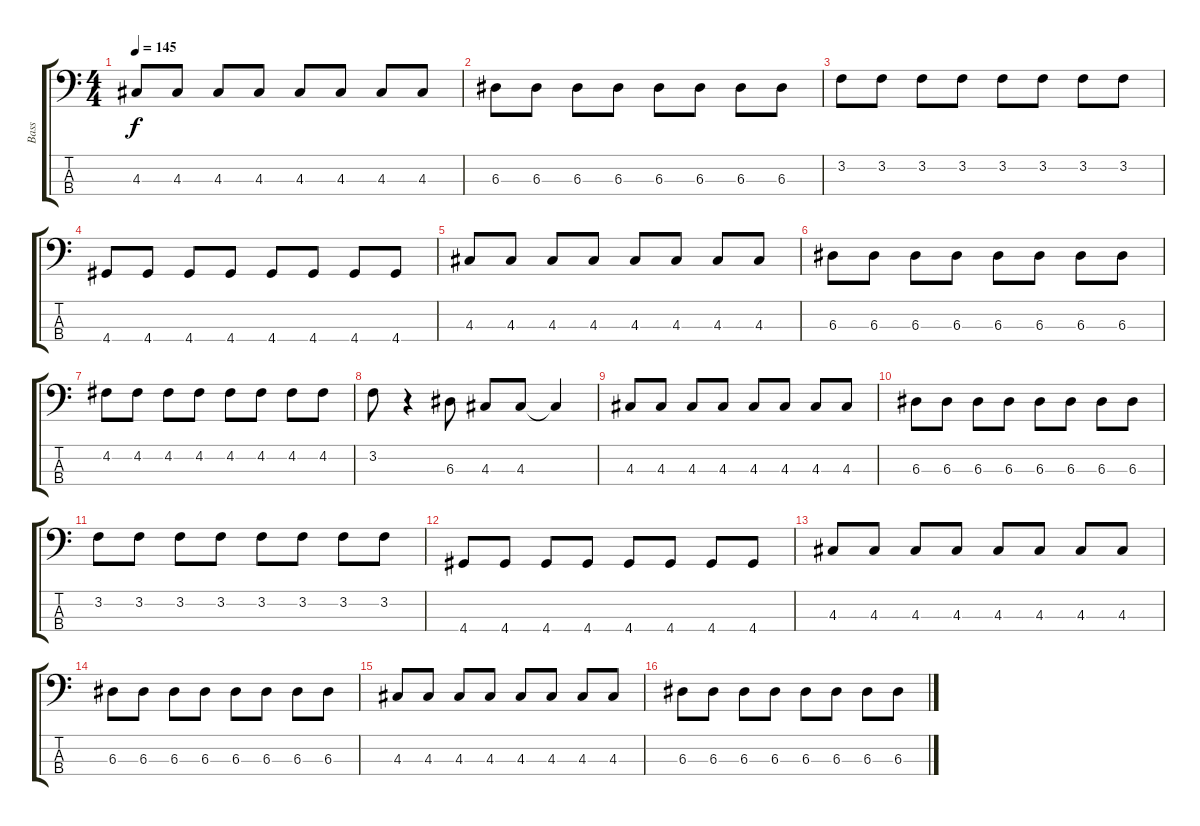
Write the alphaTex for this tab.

\track ("Bass" "Bass") {instrument electricbassfinger}
\staff {score tabs}
\tuning (G2 D2 A1 E1) {hide}
\ts (4 4)
\tempo 145
\clef f4
\ks c
4.3.8{dy f} 4.3.8 4.3.8 4.3.8 4.3.8 4.3.8 4.3.8 4.3.8 |
6.3.8 6.3.8 6.3.8 6.3.8 6.3.8 6.3.8 6.3.8 6.3.8 |
3.2.8 3.2.8 3.2.8 3.2.8 3.2.8 3.2.8 3.2.8 3.2.8 |
4.4.8 4.4.8 4.4.8 4.4.8 4.4.8 4.4.8 4.4.8 4.4.8 |
4.3.8 4.3.8 4.3.8 4.3.8 4.3.8 4.3.8 4.3.8 4.3.8 |
6.3.8 6.3.8 6.3.8 6.3.8 6.3.8 6.3.8 6.3.8 6.3.8 |
4.2.8 4.2.8 4.2.8 4.2.8 4.2.8 4.2.8 4.2.8 4.2.8 |
3.2.8 r.4 6.3.8 4.3.8 4.3.8 4.3{t}.4 |
4.3.8 4.3.8 4.3.8 4.3.8 4.3.8 4.3.8 4.3.8 4.3.8 |
6.3.8 6.3.8 6.3.8 6.3.8 6.3.8 6.3.8 6.3.8 6.3.8 |
3.2.8 3.2.8 3.2.8 3.2.8 3.2.8 3.2.8 3.2.8 3.2.8 |
4.4.8 4.4.8 4.4.8 4.4.8 4.4.8 4.4.8 4.4.8 4.4.8 |
4.3.8 4.3.8 4.3.8 4.3.8 4.3.8 4.3.8 4.3.8 4.3.8 |
6.3.8 6.3.8 6.3.8 6.3.8 6.3.8 6.3.8 6.3.8 6.3.8 |
4.3.8 4.3.8 4.3.8 4.3.8 4.3.8 4.3.8 4.3.8 4.3.8 |
6.3.8 6.3.8 6.3.8 6.3.8 6.3.8 6.3.8 6.3.8 6.3.8
